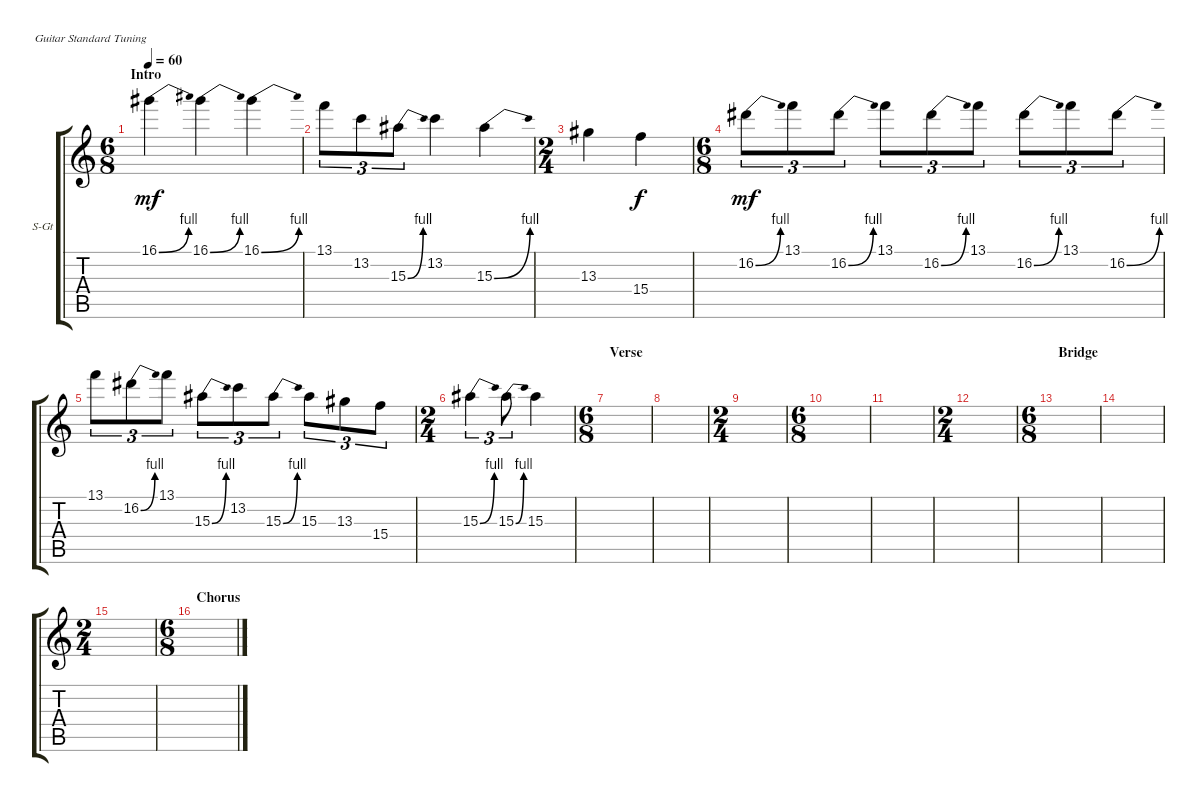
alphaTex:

\defaultSystemsLayout 4
\bracketExtendMode groupsimilarinstruments
\firstSystemTrackNameOrientation horizontal
\otherSystemsTrackNameOrientation horizontal
\track ("Lead guitar" "S-Gt") {instrument electricguitarjazz}
\staff {score tabs}
\tuning (E4 B3 G3 D3 A2 E2)
\ts (6 8)
\section ("" "Intro")
\tempo 60
\clef g2
\ks c
16.1{be (bend 0 0 15 4)}.4{dy mf instrument electricguitarjazz} 16.1{be (bend 0 0 15 4)}.4 16.1{be (bend 0 0 15 4)}.4 |
13.1.8{tu (3 2)} 13.2.8{tu (3 2)} 15.3{be (bend 0 0 15 4)}.8{tu (3 2)} 13.2.4 15.3{be (bend 0 0 15 4)}.4 |
\ts (2 4)
13.3.4 15.4.4{dy f} |
\ts (6 8)
16.2{be (bend 0 0 15 4)}.8{tu (3 2) dy mf} 13.1.8{tu (3 2)} 16.2{be (bend 0 0 15 4)}.8{tu (3 2)} 13.1.8{tu (3 2)} 16.2{be (bend 0 0 15 4)}.8{tu (3 2)} 13.1.8{tu (3 2)} 16.2{be (bend 0 0 15 4)}.8{tu (3 2)} 13.1.8{tu (3 2)} 16.2{be (bend 0 0 15 4)}.8{tu (3 2)} |
13.1.8{tu (3 2)} 16.2{be (bend 0 0 15 4)}.8{tu (3 2)} 13.1.8{tu (3 2)} 15.3{be (bend 0 0 15 4)}.8{tu (3 2)} 13.2.8{tu (3 2)} 15.3{be (bend 0 0 15 4)}.8{tu (3 2)} 15.3.8{tu (3 2)} 13.3.8{tu (3 2)} 15.4.8{tu (3 2)} |
\ts (2 4)
15.3{be (bend 0 0 15 4)}.4{tu (3 2)} 15.3{be (bend 0 0 15 4)}.8{tu (3 2)} 15.3.4 |
\ts (6 8)
\section ("" "Verse")
|
|
\ts (2 4)
|
\ts (6 8)
|
|
\ts (2 4)
|
\ts (6 8)
\section ("" "Bridge")
|
|
\ts (2 4)
|
\ts (6 8)
\section ("" "Chorus")
